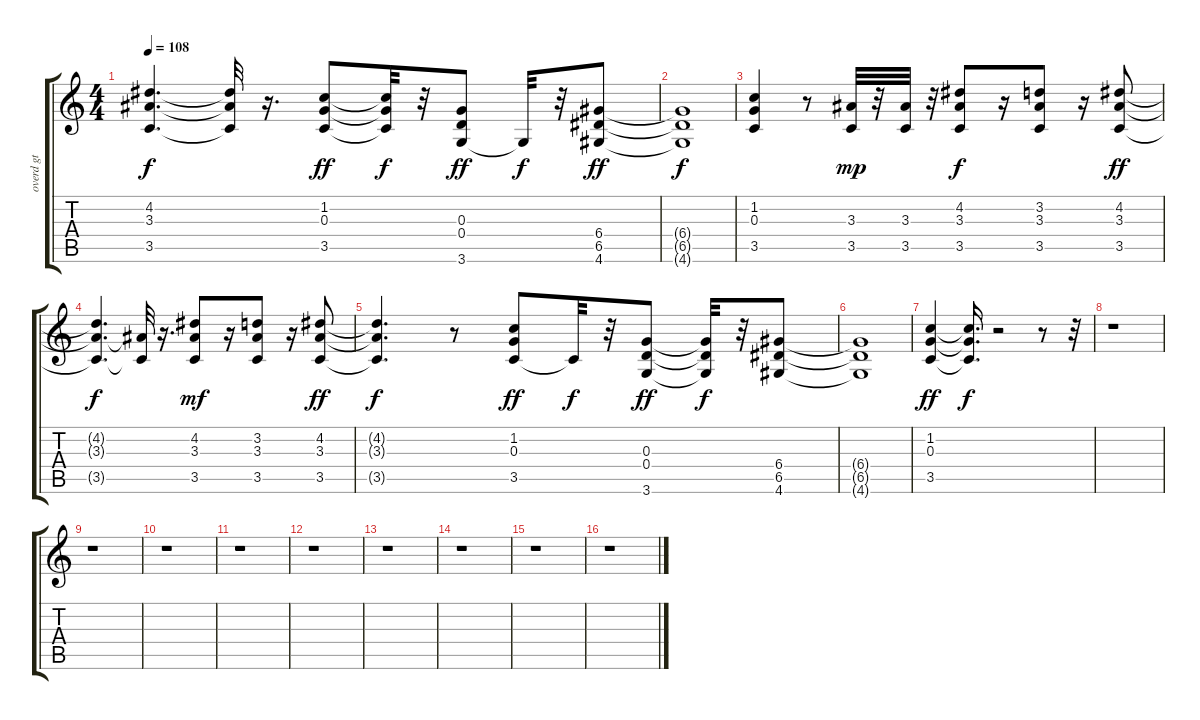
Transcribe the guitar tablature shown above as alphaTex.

\track ("overd gt" "overd gt") {instrument overdrivenguitar}
\staff {score tabs}
\tuning (E4 B3 G3 D3 A2 E2) {hide}
\ts (4 4)
\tempo 108
\clef g2
\ks c
(4.2{t} 3.3{t} 3.5{t}).4{d dy f} (4.2{t} 3.3{t} 3.5{t}).32 r.16{d} (1.2 0.3 3.5).8{dy ff} (1.2{t} 0.3{t} 3.5{t}).32{dy f} r.32 (0.3 0.4 3.6).8{dy ff} 3.6{t}.32{dy f} r.32 (6.4 6.5 4.6).8{dy ff} |
(6.4{t} 6.5{t} 4.6{t}).1{dy f} |
(1.2 0.3 3.5).4 r.8 (3.3 3.5).32{dy mp} r.32 (3.3 3.5).32 r.32 (4.2 3.3 3.5).8{dy f} r.16 (3.2 3.3 3.5).8 r.16 (4.2 3.3 3.5).8{dy ff} |
(4.2{t} 3.3{t} 3.5{t}).4{d dy f} (3.3{t} 3.5{t}).32 r.16{d} (4.2 3.3 3.5).8{dy mf} r.16 (3.2 3.3 3.5).8 r.16 (4.2 3.3 3.5).8{dy ff} |
(4.2{t} 3.3{t} 3.5{t}).4{d dy f} r.8 (1.2 0.3 3.5).8{dy ff} 3.5{t}.32{dy f} r.32 (0.3 0.4 3.6).8{dy ff} (0.3{t} 0.4{t} 3.6{t}).32{dy f} r.32 (6.4 6.5 4.6).8 |
(6.4{t} 6.5{t} 4.6{t}).1 |
(1.2 0.3 3.5).4{dy ff} (1.2{t} 0.3{t} 3.5{t}).16{d dy f} r.2 r.8 r.32 |
r.1 |
r.1 |
r.1 |
r.1 |
r.1 |
r.1 |
r.1 |
r.1 |
r.1
